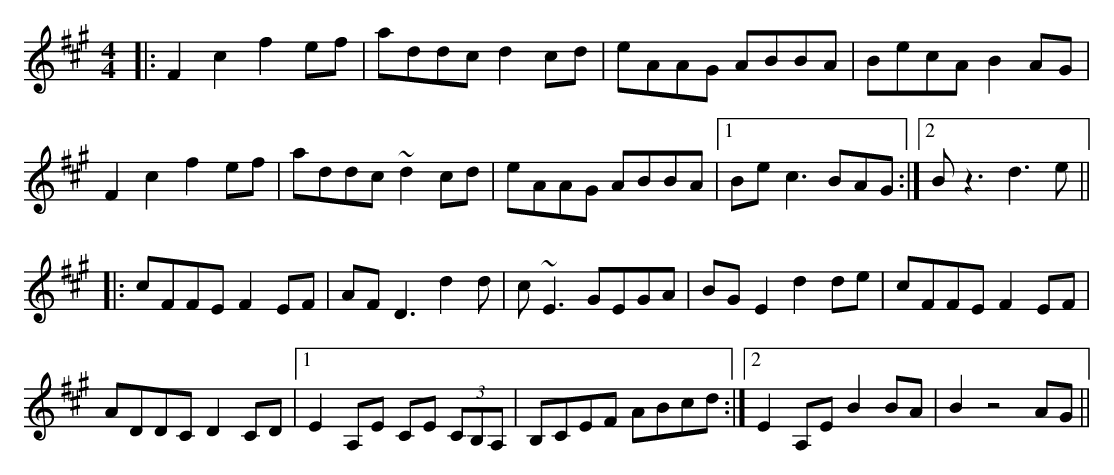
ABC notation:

X:1
M:4/4
K:A
|:F2 c2 f2ef|addcd2cd|eAAG ABBA|BecA B2 AG|
F2 c2 f2 ef|addc ~d2 cd|eAAG ABBA|1 Be c3 BAG:|2 B z3 d3e||
|:cFFE F2 EF|AF D3 d2d|c ~E3 GEGA|BG E2 d2 de|cFFE F2 EF|
ADDC D2 CD|1 E2 A,E CE (3CB,A,|B,CEF ABcd:|2 E2 A,E B2 BA|B2 z4 AG||
